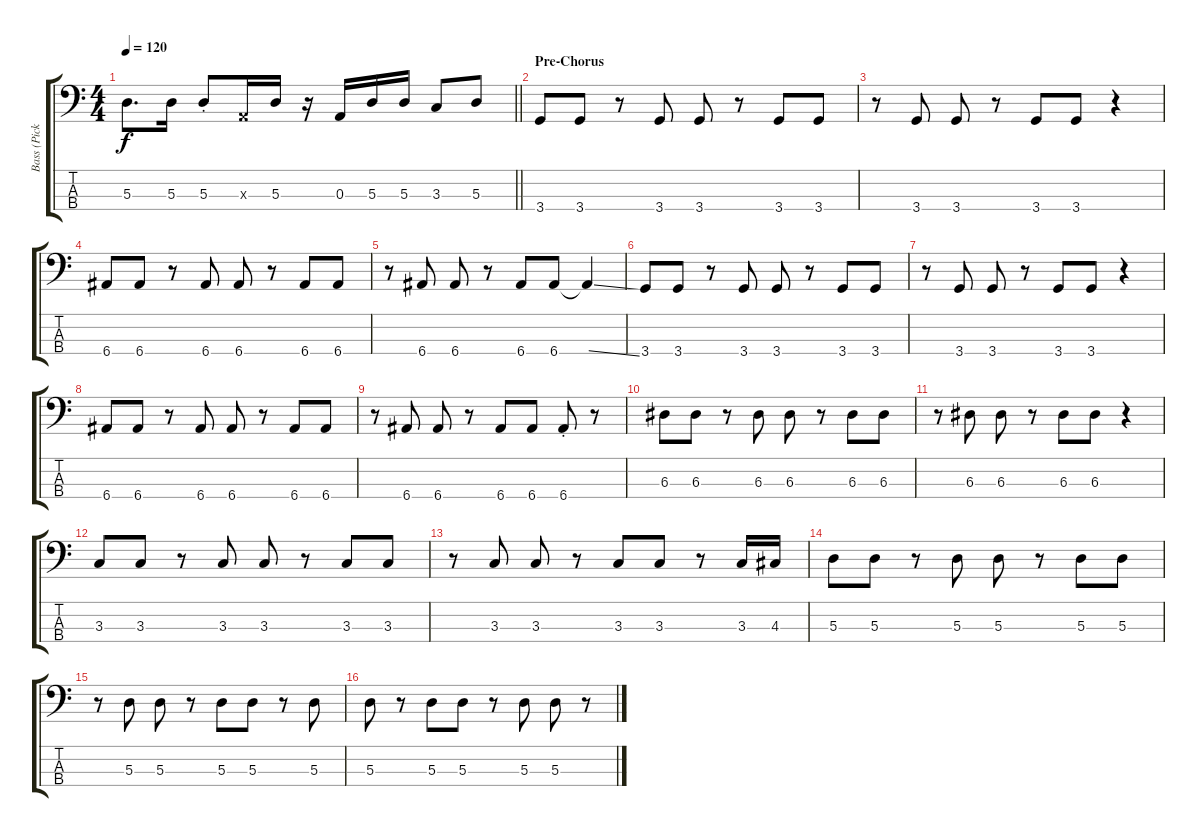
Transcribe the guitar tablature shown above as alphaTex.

\track ("Bass (Pick)" "Bass (Pick") {instrument electricbasspick}
\staff {score tabs}
\tuning (G2 D2 A1 E1) {hide}
\ts (4 4)
\tempo 120
\clef f4
\barLineRight lightlight
\ks c
5.3.8{d dy f} 5.3.16 5.3{st}.8 0.3{x}.16 5.3.16 r.16 0.3.16 5.3.16 5.3.16 3.3.8 5.3.8 |
\section ("" "Pre-Chorus")
3.4.8 3.4.8 r.8 3.4.8 3.4.8 r.8 3.4.8 3.4.8 |
r.8 3.4.8 3.4.8 r.8 3.4.8 3.4.8 r.4 |
6.4.8 6.4.8 r.8 6.4.8 6.4.8 r.8 6.4.8 6.4.8 |
r.8 6.4.8 6.4.8 r.8 6.4.8 6.4.8 6.4{ss t}.4 |
3.4.8 3.4.8 r.8 3.4.8 3.4.8 r.8 3.4.8 3.4.8 |
r.8 3.4.8 3.4.8 r.8 3.4.8 3.4.8 r.4 |
6.4.8 6.4.8 r.8 6.4.8 6.4.8 r.8 6.4.8 6.4.8 |
r.8 6.4.8 6.4.8 r.8 6.4.8 6.4.8 6.4{st}.8 r.8 |
6.3.8 6.3.8 r.8 6.3.8 6.3.8 r.8 6.3.8 6.3.8 |
r.8 6.3.8 6.3.8 r.8 6.3.8 6.3.8 r.4 |
3.3.8 3.3.8 r.8 3.3.8 3.3.8 r.8 3.3.8 3.3.8 |
r.8 3.3.8 3.3.8 r.8 3.3.8 3.3.8 r.8 3.3.16 4.3.16 |
5.3.8 5.3.8 r.8 5.3.8 5.3.8 r.8 5.3.8 5.3.8 |
r.8 5.3.8 5.3.8 r.8 5.3.8 5.3.8 r.8 5.3.8 |
5.3.8 r.8 5.3.8 5.3.8 r.8 5.3.8 5.3.8 r.8
